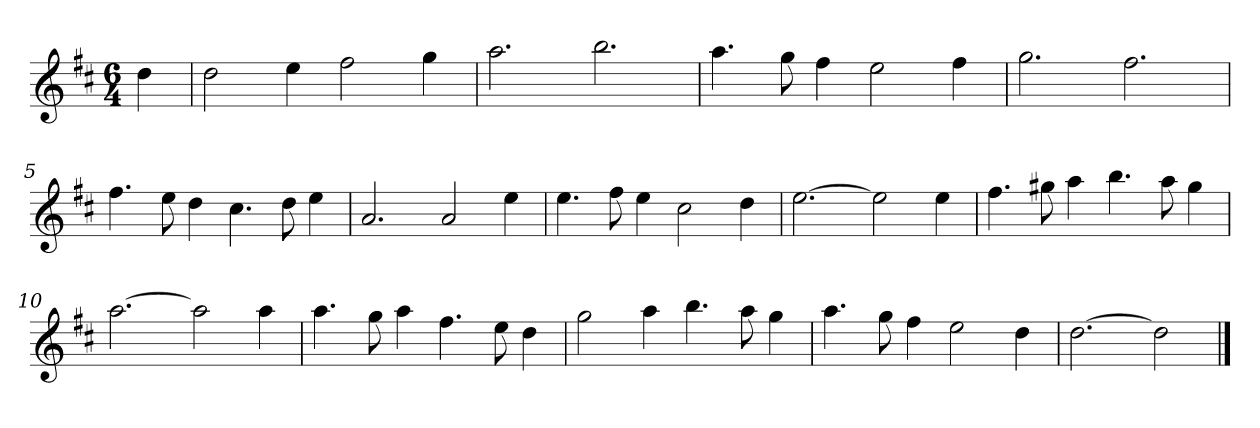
**kern
*part1
*staff1
*k[f#c#]
*M6/4
*MM120
=
4dd
=1
2dd
4ee
2ff#
4gg
=2
2.aa
2.bb
=3
4.aa
8gg
4ff#
2ee
4ff#
=4
2.gg
2.ff#
=5
4.ff#
8ee
4dd
4.cc#
8dd
4ee
=6
2.a
2a
4ee
=7
4.ee
8ff#
4ee
2cc#
4dd
=8
[2.ee
2ee]
4ee
=9
4.ff#
8gg#X
4aa
4.bb
8aa
4gg#
=10
[2.aa
2aa]
4aa
=11
4.aa
8gg
4aa
4.ff#
8ee
4dd
=12
2gg
4aa
4.bb
8aa
4gg
=13
4.aa
8gg
4ff#
2ee
4dd
=14
[2.dd
2dd]
==
*-
